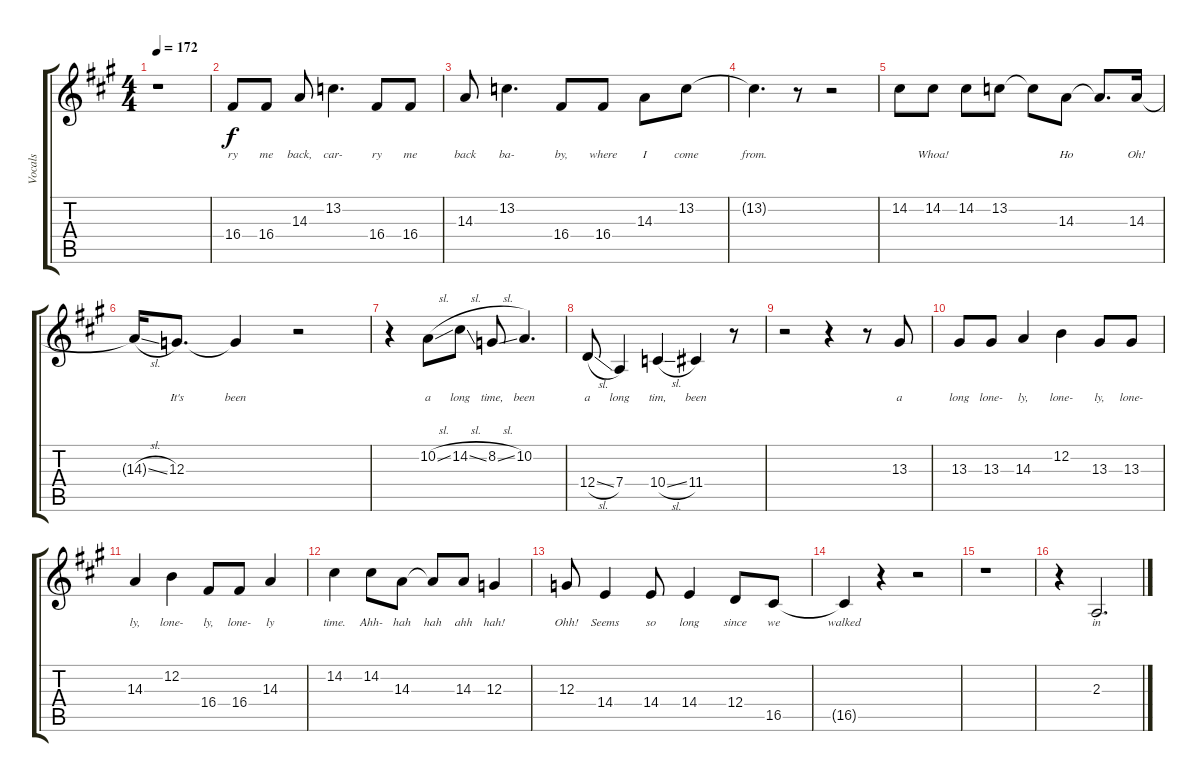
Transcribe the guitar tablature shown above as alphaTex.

\track ("Vocals" "Vocals") {instrument clarinet}
\staff {score tabs}
\tuning (E4 B3 G3 D3 A2 E2) {hide}
\ts (4 4)
\tempo 172
\clef g2
\ks a
r.1{dy f} |
16.4.8{lyrics (0 "ry") lyrics (1 "") lyrics (2 "") lyrics (3 "") lyrics (4 "")} 16.4.8{lyrics (0 "me") lyrics (1 "") lyrics (2 "") lyrics (3 "") lyrics (4 "")} 14.3.8{lyrics (0 "back,") lyrics (1 "") lyrics (2 "") lyrics (3 "") lyrics (4 "")} 13.2.4{d lyrics (0 "car-") lyrics (1 "") lyrics (2 "") lyrics (3 "") lyrics (4 "")} 16.4.8{lyrics (0 "ry") lyrics (1 "") lyrics (2 "") lyrics (3 "") lyrics (4 "")} 16.4.8{lyrics (0 "me") lyrics (1 "") lyrics (2 "") lyrics (3 "") lyrics (4 "")} |
14.3.8{lyrics (0 "back") lyrics (1 "") lyrics (2 "") lyrics (3 "") lyrics (4 "")} 13.2.4{d lyrics (0 "ba-") lyrics (1 "") lyrics (2 "") lyrics (3 "") lyrics (4 "")} 16.4.8{lyrics (0 "by,") lyrics (1 "") lyrics (2 "") lyrics (3 "") lyrics (4 "")} 16.4.8{lyrics (0 "where") lyrics (1 "") lyrics (2 "") lyrics (3 "") lyrics (4 "")} 14.3.8{lyrics (0 "I") lyrics (1 "") lyrics (2 "") lyrics (3 "") lyrics (4 "")} 13.2.8{lyrics (0 "come") lyrics (1 "") lyrics (2 "") lyrics (3 "") lyrics (4 "")} |
13.2{t}.4{d lyrics (0 "from.") lyrics (1 "") lyrics (2 "") lyrics (3 "") lyrics (4 "")} r.8 r.2 |
14.2.8{lyrics (0 "") lyrics (1 "") lyrics (2 "") lyrics (3 "") lyrics (4 "")} 14.2.8{lyrics (0 "Whoa!") lyrics (1 "") lyrics (2 "") lyrics (3 "") lyrics (4 "")} 14.2.8{lyrics (0 "") lyrics (1 "") lyrics (2 "") lyrics (3 "") lyrics (4 "")} 13.2.8{lyrics (0 "") lyrics (1 "") lyrics (2 "") lyrics (3 "") lyrics (4 "")} 13.2{t}.8{lyrics (0 "") lyrics (1 "") lyrics (2 "") lyrics (3 "") lyrics (4 "")} 14.3.8{lyrics (0 "Ho") lyrics (1 "") lyrics (2 "") lyrics (3 "") lyrics (4 "")} 14.3{t}.8{d lyrics (0 "") lyrics (1 "") lyrics (2 "") lyrics (3 "") lyrics (4 "")} 14.3.16{lyrics (0 "Oh!") lyrics (1 "") lyrics (2 "") lyrics (3 "") lyrics (4 "")} |
14.3{sl t}.16{lyrics (0 "") lyrics (1 "") lyrics (2 "") lyrics (3 "") lyrics (4 "")} 12.3.8{d lyrics (0 "It's") lyrics (1 "") lyrics (2 "") lyrics (3 "") lyrics (4 "")} 12.3{t}.4{lyrics (0 "been") lyrics (1 "") lyrics (2 "") lyrics (3 "") lyrics (4 "")} r.2 |
r.4 10.2{sl}.8{lyrics (0 "a") lyrics (1 "") lyrics (2 "") lyrics (3 "") lyrics (4 "")} 14.2{sl}.8{lyrics (0 "long") lyrics (1 "") lyrics (2 "") lyrics (3 "") lyrics (4 "")} 8.2{sl}.8{lyrics (0 "time,") lyrics (1 "") lyrics (2 "") lyrics (3 "") lyrics (4 "")} 10.2.4{d lyrics (0 "been") lyrics (1 "") lyrics (2 "") lyrics (3 "") lyrics (4 "")} |
12.4{sl}.8{lyrics (0 "a") lyrics (1 "") lyrics (2 "") lyrics (3 "") lyrics (4 "")} 7.4.4{lyrics (0 "long") lyrics (1 "") lyrics (2 "") lyrics (3 "") lyrics (4 "")} 10.4{sl}.4{lyrics (0 "tim,") lyrics (1 "") lyrics (2 "") lyrics (3 "") lyrics (4 "")} 11.4.4{lyrics (0 "been") lyrics (1 "") lyrics (2 "") lyrics (3 "") lyrics (4 "")} r.8 |
r.2 r.4 r.8 13.3.8{lyrics (0 "a") lyrics (1 "") lyrics (2 "") lyrics (3 "") lyrics (4 "")} |
13.3.8{lyrics (0 "long") lyrics (1 "") lyrics (2 "") lyrics (3 "") lyrics (4 "")} 13.3.8{lyrics (0 "lone-") lyrics (1 "") lyrics (2 "") lyrics (3 "") lyrics (4 "")} 14.3.4{lyrics (0 "ly,") lyrics (1 "") lyrics (2 "") lyrics (3 "") lyrics (4 "")} 12.2.4{lyrics (0 "lone-") lyrics (1 "") lyrics (2 "") lyrics (3 "") lyrics (4 "")} 13.3.8{lyrics (0 "ly,") lyrics (1 "") lyrics (2 "") lyrics (3 "") lyrics (4 "")} 13.3.8{lyrics (0 "lone-") lyrics (1 "") lyrics (2 "") lyrics (3 "") lyrics (4 "")} |
14.3.4{lyrics (0 "ly,") lyrics (1 "") lyrics (2 "") lyrics (3 "") lyrics (4 "")} 12.2.4{lyrics (0 "lone-") lyrics (1 "") lyrics (2 "") lyrics (3 "") lyrics (4 "")} 16.4.8{lyrics (0 "ly,") lyrics (1 "") lyrics (2 "") lyrics (3 "") lyrics (4 "")} 16.4.8{lyrics (0 "lone-") lyrics (1 "") lyrics (2 "") lyrics (3 "") lyrics (4 "")} 14.3.4{lyrics (0 "ly") lyrics (1 "") lyrics (2 "") lyrics (3 "") lyrics (4 "")} |
14.2.4{lyrics (0 "time.") lyrics (1 "") lyrics (2 "") lyrics (3 "") lyrics (4 "")} 14.2.8{lyrics (0 "Ahh-") lyrics (1 "") lyrics (2 "") lyrics (3 "") lyrics (4 "")} 14.3.8{lyrics (0 "hah") lyrics (1 "") lyrics (2 "") lyrics (3 "") lyrics (4 "")} 14.3{t}.8{lyrics (0 "hah") lyrics (1 "") lyrics (2 "") lyrics (3 "") lyrics (4 "")} 14.3.8{lyrics (0 "ahh") lyrics (1 "") lyrics (2 "") lyrics (3 "") lyrics (4 "")} 12.3.4{lyrics (0 "hah!") lyrics (1 "") lyrics (2 "") lyrics (3 "") lyrics (4 "")} |
12.3.8{lyrics (0 "Ohh!") lyrics (1 "") lyrics (2 "") lyrics (3 "") lyrics (4 "")} 14.4.4{lyrics (0 "Seems") lyrics (1 "") lyrics (2 "") lyrics (3 "") lyrics (4 "")} 14.4.8{lyrics (0 "so") lyrics (1 "") lyrics (2 "") lyrics (3 "") lyrics (4 "")} 14.4.4{lyrics (0 "long") lyrics (1 "") lyrics (2 "") lyrics (3 "") lyrics (4 "")} 12.4.8{lyrics (0 "since") lyrics (1 "") lyrics (2 "") lyrics (3 "") lyrics (4 "")} 16.5.8{lyrics (0 "we") lyrics (1 "") lyrics (2 "") lyrics (3 "") lyrics (4 "")} |
16.5{t}.4{lyrics (0 "walked") lyrics (1 "") lyrics (2 "") lyrics (3 "") lyrics (4 "")} r.4 r.2 |
r.1 |
r.4 2.3{sl}.2{d lyrics (0 "in") lyrics (1 "") lyrics (2 "") lyrics (3 "") lyrics (4 "")}
